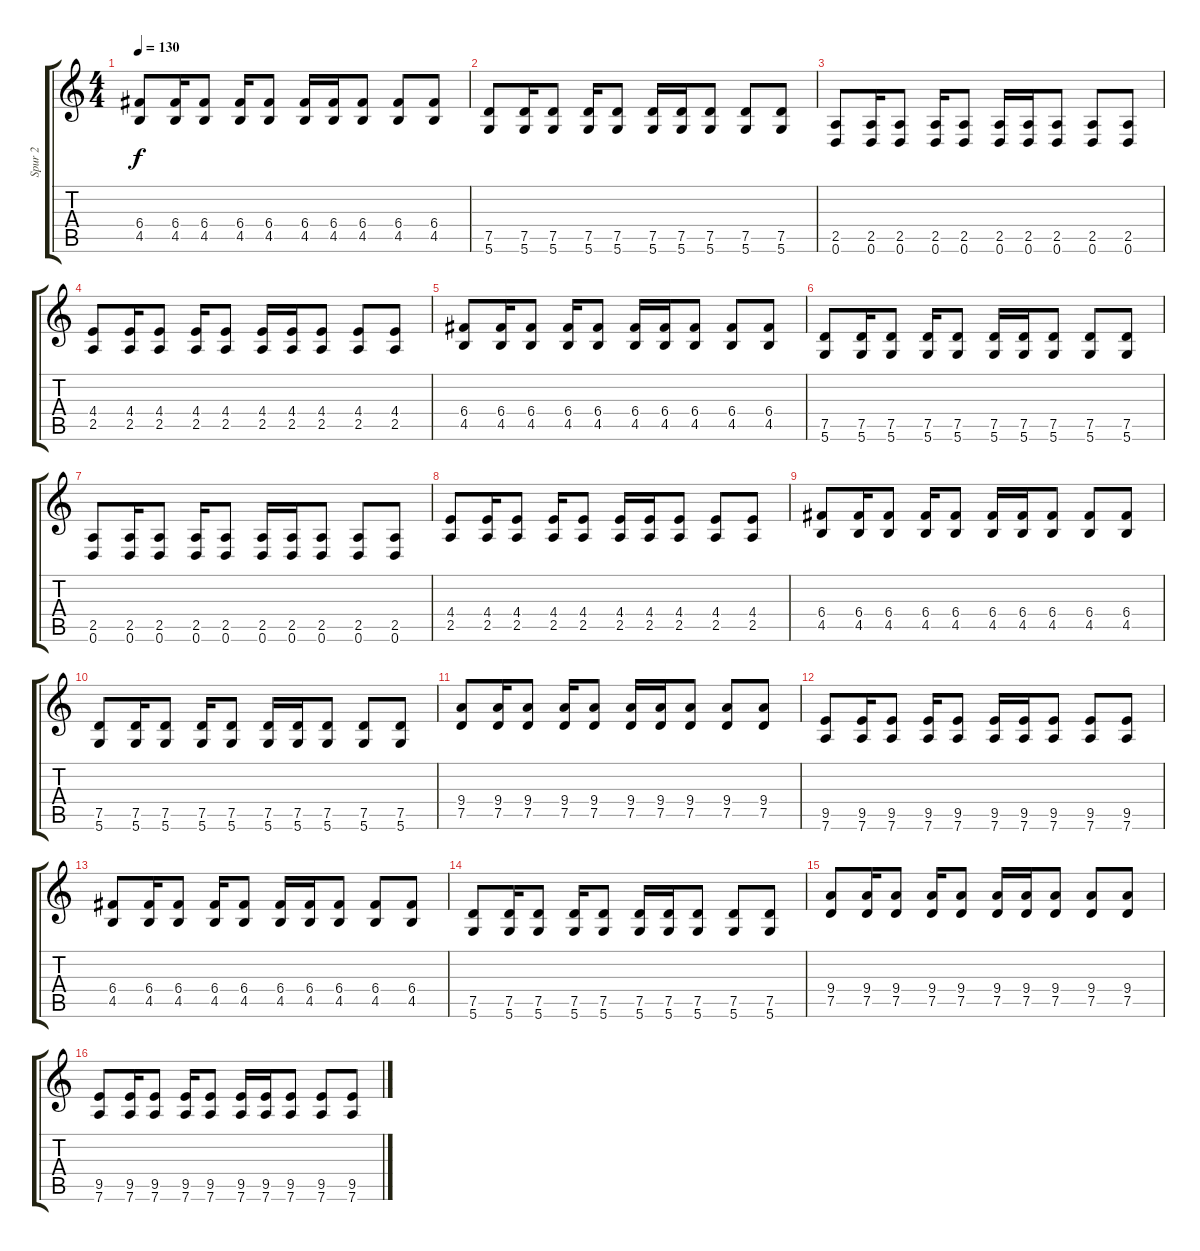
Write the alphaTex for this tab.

\track ("Spur 2" "Spur 2") {instrument overdrivenguitar}
\staff {score tabs}
\tuning (D4 A3 F3 C3 G2 D2) {hide}
\ts (4 4)
\tempo 130
\clef g2
\ks c
(6.4 4.5).8{dy f} (6.4 4.5).16 (6.4 4.5).8 (6.4 4.5).16 (6.4 4.5).8 (6.4 4.5).16 (6.4 4.5).16 (6.4 4.5).8 (6.4 4.5).8 (6.4 4.5).8 |
(7.5 5.6).8 (7.5 5.6).16 (7.5 5.6).8 (7.5 5.6).16 (7.5 5.6).8 (7.5 5.6).16 (7.5 5.6).16 (7.5 5.6).8 (7.5 5.6).8 (7.5 5.6).8 |
(2.5 0.6).8 (2.5 0.6).16 (2.5 0.6).8 (2.5 0.6).16 (2.5 0.6).8 (2.5 0.6).16 (2.5 0.6).16 (2.5 0.6).8 (2.5 0.6).8 (2.5 0.6).8 |
(4.4 2.5).8 (4.4 2.5).16 (4.4 2.5).8 (4.4 2.5).16 (4.4 2.5).8 (4.4 2.5).16 (4.4 2.5).16 (4.4 2.5).8 (4.4 2.5).8 (4.4 2.5).8 |
(6.4 4.5).8 (6.4 4.5).16 (6.4 4.5).8 (6.4 4.5).16 (6.4 4.5).8 (6.4 4.5).16 (6.4 4.5).16 (6.4 4.5).8 (6.4 4.5).8 (6.4 4.5).8 |
(7.5 5.6).8 (7.5 5.6).16 (7.5 5.6).8 (7.5 5.6).16 (7.5 5.6).8 (7.5 5.6).16 (7.5 5.6).16 (7.5 5.6).8 (7.5 5.6).8 (7.5 5.6).8 |
(2.5 0.6).8 (2.5 0.6).16 (2.5 0.6).8 (2.5 0.6).16 (2.5 0.6).8 (2.5 0.6).16 (2.5 0.6).16 (2.5 0.6).8 (2.5 0.6).8 (2.5 0.6).8 |
(4.4 2.5).8 (4.4 2.5).16 (4.4 2.5).8 (4.4 2.5).16 (4.4 2.5).8 (4.4 2.5).16 (4.4 2.5).16 (4.4 2.5).8 (4.4 2.5).8 (4.4 2.5).8 |
(6.4 4.5).8 (6.4 4.5).16 (6.4 4.5).8 (6.4 4.5).16 (6.4 4.5).8 (6.4 4.5).16 (6.4 4.5).16 (6.4 4.5).8 (6.4 4.5).8 (6.4 4.5).8 |
(7.5 5.6).8 (7.5 5.6).16 (7.5 5.6).8 (7.5 5.6).16 (7.5 5.6).8 (7.5 5.6).16 (7.5 5.6).16 (7.5 5.6).8 (7.5 5.6).8 (7.5 5.6).8 |
(9.4 7.5).8 (9.4 7.5).16 (9.4 7.5).8 (9.4 7.5).16 (9.4 7.5).8 (9.4 7.5).16 (9.4 7.5).16 (9.4 7.5).8 (9.4 7.5).8 (9.4 7.5).8 |
(9.5 7.6).8 (9.5 7.6).16 (9.5 7.6).8 (9.5 7.6).16 (9.5 7.6).8 (9.5 7.6).16 (9.5 7.6).16 (9.5 7.6).8 (9.5 7.6).8 (9.5 7.6).8 |
(6.4 4.5).8 (6.4 4.5).16 (6.4 4.5).8 (6.4 4.5).16 (6.4 4.5).8 (6.4 4.5).16 (6.4 4.5).16 (6.4 4.5).8 (6.4 4.5).8 (6.4 4.5).8 |
(7.5 5.6).8 (7.5 5.6).16 (7.5 5.6).8 (7.5 5.6).16 (7.5 5.6).8 (7.5 5.6).16 (7.5 5.6).16 (7.5 5.6).8 (7.5 5.6).8 (7.5 5.6).8 |
(9.4 7.5).8 (9.4 7.5).16 (9.4 7.5).8 (9.4 7.5).16 (9.4 7.5).8 (9.4 7.5).16 (9.4 7.5).16 (9.4 7.5).8 (9.4 7.5).8 (9.4 7.5).8 |
(9.5 7.6).8 (9.5 7.6).16 (9.5 7.6).8 (9.5 7.6).16 (9.5 7.6).8 (9.5 7.6).16 (9.5 7.6).16 (9.5 7.6).8 (9.5 7.6).8 (9.5 7.6).8
